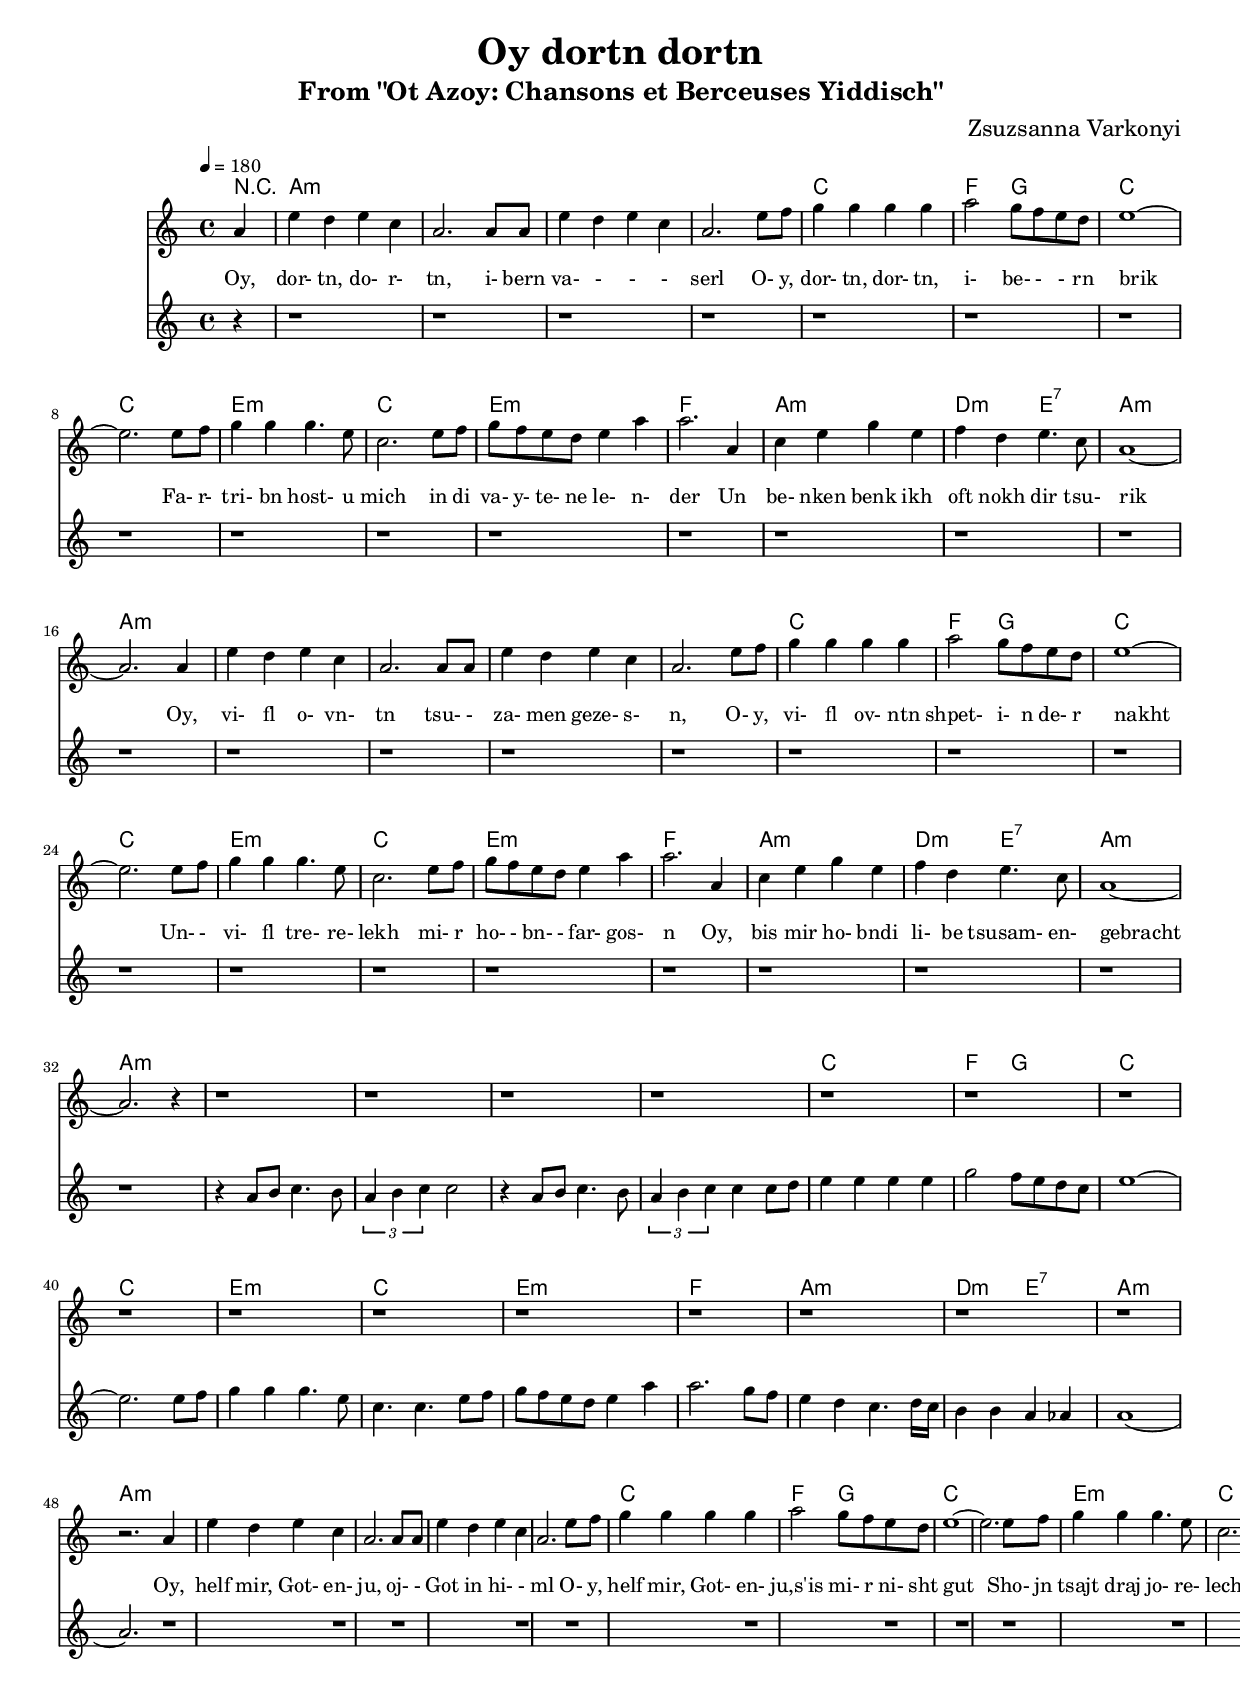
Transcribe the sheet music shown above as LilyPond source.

\version "2.24.4"
\header {
  title = "Oy dortn dortn"
  subtitle = "From \"Ot Azoy: Chansons et Berceuses Yiddisch\""
  composer = "Zsuzsanna Varkonyi"
}

global = {
  \time 4/4
  \key a \minor
}

scoreTempo = \tempo 4 = 180 % BPM

\include "deutsch.ly"

chordNames = \chordmode {

    \set chordChanges = ##t

    % Akkorde folgen hier.

    a4:m |
    a1:m | a:m      |  a:m | a:m
    c    | f2 g2    |  c1  | c
    e1:m | c        |  e:m | f
    a:m  | d2:m e:7 | a1:m | a2.:m
}

voicePartial = \relative c'' {
    \scoreTempo
    \partial 4 a4
}

voiceBeginning = \relative c'' {
    a4
}

voiceEnd = \relative c'' {
    \bar "|."
}

voice = \relative c' {

    % Die Melodie folgt hier.

    e'4 d e c | a2. a8 a8 |
    e'4 d e c | a2. e'8 f |
    g4 g g g | a2 g8 f e d |
    e1~ | e2. e8 f |
    g4 g g4. e8 | c2. e8 f |
    g8 f e d e4 a | a2. a,4 |
    c e g e | f d e4. c8 |
    a1~ | a2.
}

violin = \relative c' {

    % Die Geige folgt hier.

    r4
    \repeat unfold 32 r1

    r4 a'8 h c4. h8 | \tuplet 3/2 { a4 h c } c2 |
    r4 a8 h c4. h8  | \tuplet 3/2 { a4 h c } c4 c8 d |
    e4 e e e | g2 f8 e d c |
    e1~ | e2. e8 f | g4 g g4. e8 |
    c4. c4. e8 f | g8 f e d e4 a |
    a2. g8 f | e4 d c4. d16 c |
    h4 h a as | a1 (a2.)

    \repeat unfold 31 r1
    r2.
}

accordion = \relative c' {

    % Das Akkordeon folgt hier.

    r4
    \repeat unfold 63 r1
    r2.
}

verseOne = \lyricmode {

	% Liedtext folgt hier.

	Oy, dor- tn, do- r- tn, i- bern va- - - - serl
    O- y, dor- tn, dor- tn, i- be- - - rn brik
    Fa- r- tri- bn host- u mich in di va- y- te- ne le- n- der
    Un be- nken benk ikh oft nokh dir tsu- rik
}

verseTwo = \lyricmode {

    % Liedtext folgt hier.

    Oy, vi- fl o- vn- tn tsu- - za- men geze- s- n,
    O- y, vi- fl ov- ntn shpet-  i- n de- r nakht
    Un- - vi- fl tre- re- lekh mi- r ho- - bn- -  far- gos- n
    Oy, bis mir ho- bndi li- be tsusam- en- gebracht
}

verseThree = \lyricmode {

    % Liedtext folgt hier.

    Oy, helf mir, Got- en- ju, oj- - Got in hi- - ml
    O- y, helf mir, Got- en- ju,s'is mi- r ni- sht gut
    Sho- jn tsajt draj jo- re- lech wi mir shpi- - ln a li- - be
    Un ojs- shpi- ln di li- be konen mir nit
}

verseFour = \lyricmode {

    % Liedtext folgt hier.

    Oy, daj- ne oj- ge- lech, wi di shwa- rtse kar- sche- lech
    O- y, daj- ne li- pe- lech,wi ro- ze- ve pa- pir
    Un- - daj- ne fing- er- lech, w- i ro- - ze- ve fe- j- der
    Oy, schraj- bn sols- tu of- te briw tsu mir
}


\score {
    <<
        \new ChordNames r4 \repeat unfold 5 \chordNames
        \new Staff {
            \voicePartial \voice
            \voiceBeginning \voice r4
            \repeat unfold 15 r1 r2.
            \voiceBeginning \voice
            \voiceBeginning \voice
            \voiceEnd
        }
        \addlyrics {
            \verseOne
            \verseTwo
            \verseThree
            \verseFour
        }
        \new Staff \with {
            midiInstrument = #"violin"
            midiMaximumVolume = #0.8
        } \violin
        %\new Staff \with {
        %    midiInstrument = #"accordion"
        %    midiMaximumVolume = #0.8
        %} \accordion
    >>
    \layout { #(layout-set-staff-size 16) }
    \midi { }
}